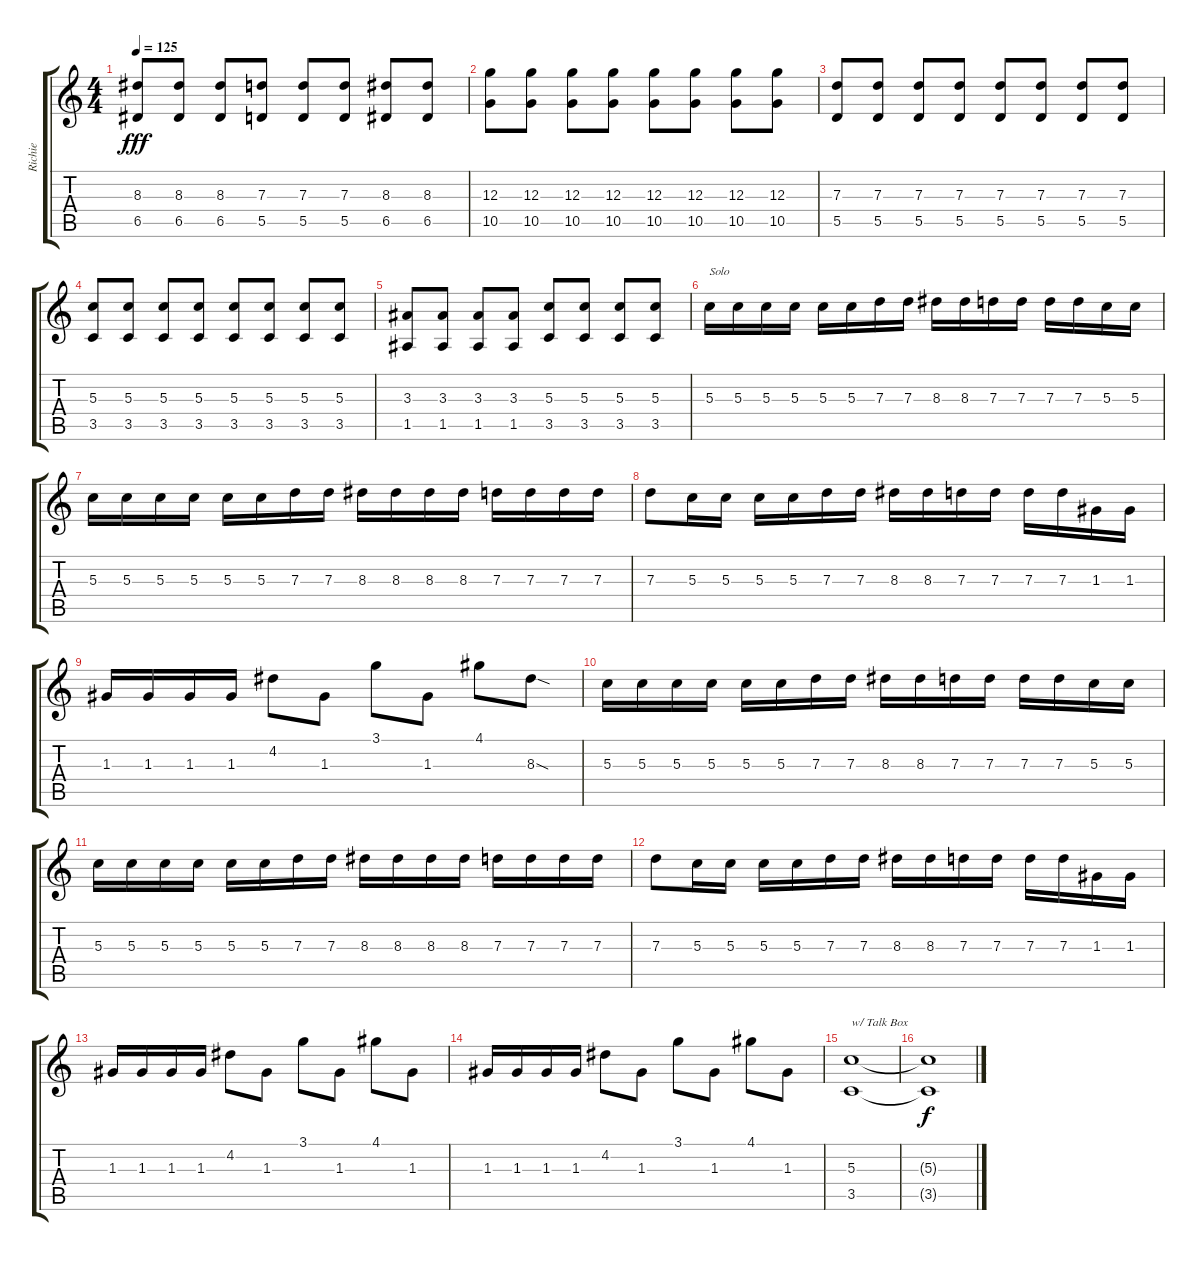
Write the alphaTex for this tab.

\track ("Richie" "Richie") {instrument overdrivenguitar}
\staff {score tabs}
\tuning (E4 B3 G3 D3 A2 E2) {hide}
\ts (4 4)
\tempo 125
\clef g2
\ks c
(8.3 6.5).8{dy fff} (8.3 6.5).8 (8.3 6.5).8 (7.3 5.5).8 (7.3 5.5).8 (7.3 5.5).8 (8.3 6.5).8 (8.3 6.5).8 |
(12.3 10.5).8 (12.3 10.5).8 (12.3 10.5).8 (12.3 10.5).8 (12.3 10.5).8 (12.3 10.5).8 (12.3 10.5).8 (12.3 10.5).8 |
(7.3 5.5).8 (7.3 5.5).8 (7.3 5.5).8 (7.3 5.5).8 (7.3 5.5).8 (7.3 5.5).8 (7.3 5.5).8 (7.3 5.5).8 |
(5.3 3.5).8 (5.3 3.5).8 (5.3 3.5).8 (5.3 3.5).8 (5.3 3.5).8 (5.3 3.5).8 (5.3 3.5).8 (5.3 3.5).8 |
(3.3 1.5).8 (3.3 1.5).8 (3.3 1.5).8 (3.3 1.5).8 (5.3 3.5).8 (5.3 3.5).8 (5.3 3.5).8 (5.3 3.5).8 |
5.3.16{txt "Solo"} 5.3.16 5.3.16 5.3.16 5.3.16 5.3.16 7.3.16 7.3.16 8.3.16 8.3.16 7.3.16 7.3.16 7.3.16 7.3.16 5.3.16 5.3.16 |
5.3.16 5.3.16 5.3.16 5.3.16 5.3.16 5.3.16 7.3.16 7.3.16 8.3.16 8.3.16 8.3.16 8.3.16 7.3.16 7.3.16 7.3.16 7.3.16 |
7.3.8 5.3.16 5.3.16 5.3.16 5.3.16 7.3.16 7.3.16 8.3.16 8.3.16 7.3.16 7.3.16 7.3.16 7.3.16 1.3.16 1.3.16 |
1.3.16 1.3.16 1.3.16 1.3.16 4.2.8 1.3.8 3.1.8 1.3.8 4.1.8 8.3{sod}.8 |
5.3.16 5.3.16 5.3.16 5.3.16 5.3.16 5.3.16 7.3.16 7.3.16 8.3.16 8.3.16 7.3.16 7.3.16 7.3.16 7.3.16 5.3.16 5.3.16 |
5.3.16 5.3.16 5.3.16 5.3.16 5.3.16 5.3.16 7.3.16 7.3.16 8.3.16 8.3.16 8.3.16 8.3.16 7.3.16 7.3.16 7.3.16 7.3.16 |
7.3.8 5.3.16 5.3.16 5.3.16 5.3.16 7.3.16 7.3.16 8.3.16 8.3.16 7.3.16 7.3.16 7.3.16 7.3.16 1.3.16 1.3.16 |
1.3.16 1.3.16 1.3.16 1.3.16 4.2.8 1.3.8 3.1.8 1.3.8 4.1.8 1.3.8 |
1.3.16 1.3.16 1.3.16 1.3.16 4.2.8 1.3.8 3.1.8 1.3.8 4.1.8 1.3.8 |
(5.3 3.5).1{txt "w/ Talk Box"} |
(5.3{t} 3.5{t}).1{dy f}
